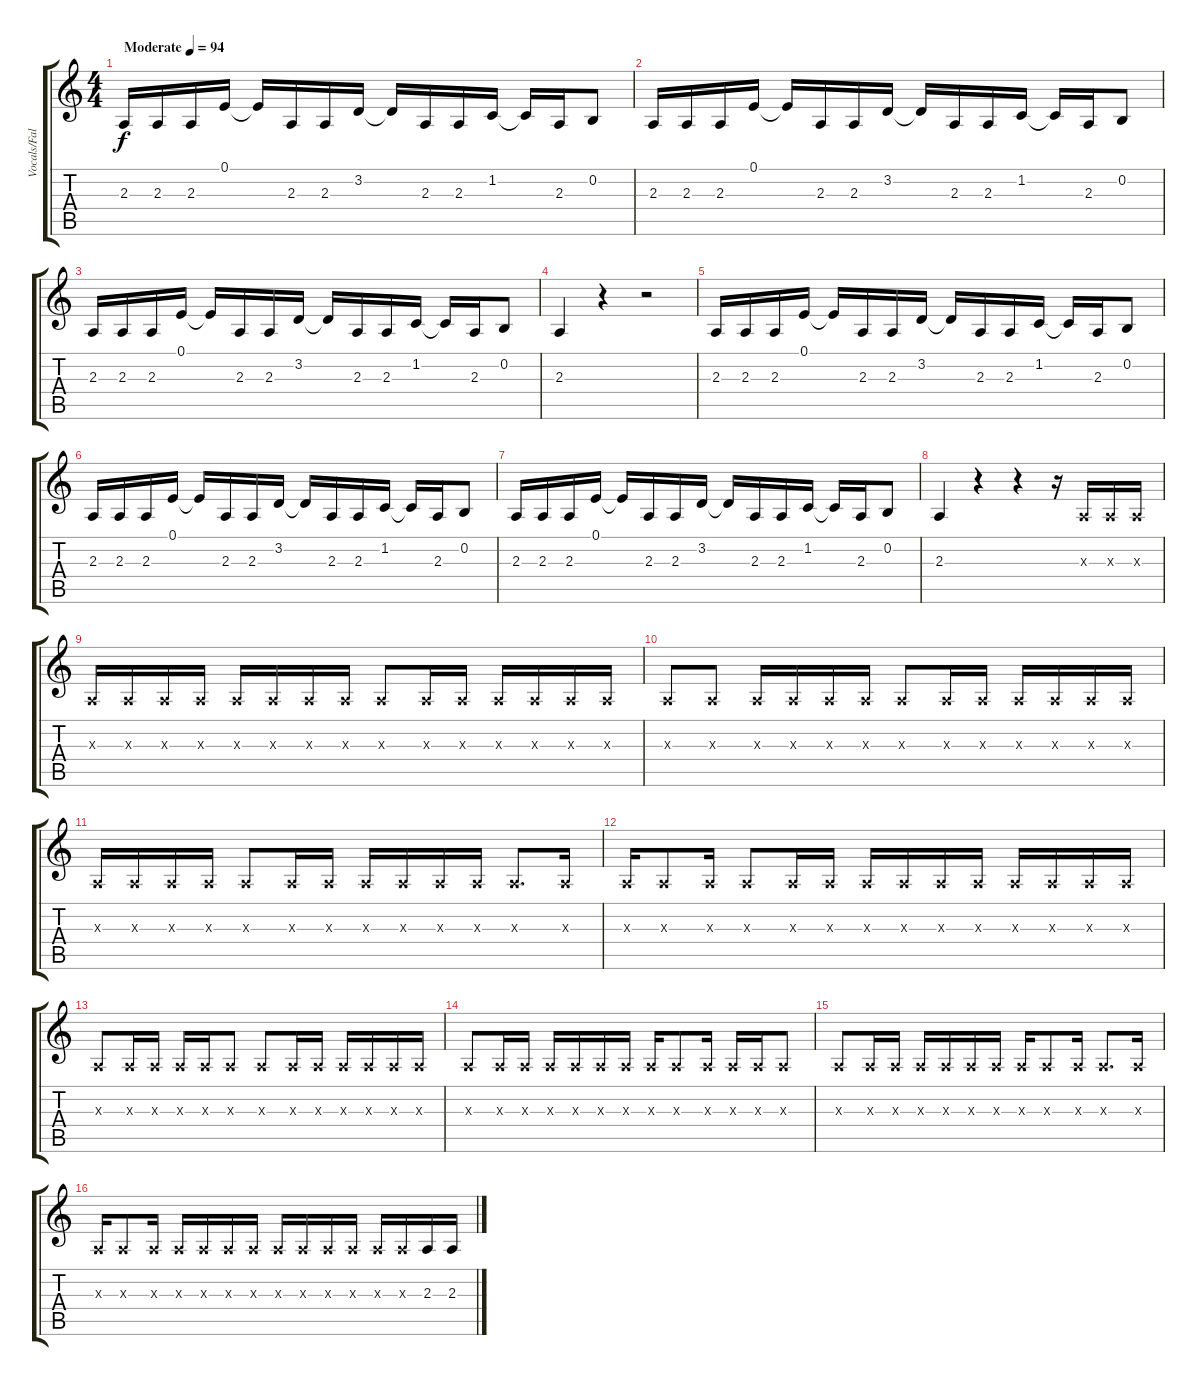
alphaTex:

\track ("Vocals/Falco" "Vocals/Fal") {instrument sopranosax}
\staff {score tabs}
\tuning (E4 B3 G3 D3 A2 E2) {hide}
\ts (4 4)
\tempo (94 "Moderate")
\clef g2
\ks c
2.3.16{dy f instrument sopranosax} 2.3.16 2.3.16 0.1.16 0.1{t}.16 2.3.16 2.3.16 3.2.16 3.2{t}.16 2.3.16 2.3.16 1.2.16 1.2{t}.16 2.3.16 0.2.8 |
2.3.16 2.3.16 2.3.16 0.1.16 0.1{t}.16 2.3.16 2.3.16 3.2.16 3.2{t}.16 2.3.16 2.3.16 1.2.16 1.2{t}.16 2.3.16 0.2.8 |
2.3.16 2.3.16 2.3.16 0.1.16 0.1{t}.16 2.3.16 2.3.16 3.2.16 3.2{t}.16 2.3.16 2.3.16 1.2.16 1.2{t}.16 2.3.16 0.2.8 |
2.3.4 r.4 r.2 |
2.3.16 2.3.16 2.3.16 0.1.16 0.1{t}.16 2.3.16 2.3.16 3.2.16 3.2{t}.16 2.3.16 2.3.16 1.2.16 1.2{t}.16 2.3.16 0.2.8 |
2.3.16 2.3.16 2.3.16 0.1.16 0.1{t}.16 2.3.16 2.3.16 3.2.16 3.2{t}.16 2.3.16 2.3.16 1.2.16 1.2{t}.16 2.3.16 0.2.8 |
2.3.16 2.3.16 2.3.16 0.1.16 0.1{t}.16 2.3.16 2.3.16 3.2.16 3.2{t}.16 2.3.16 2.3.16 1.2.16 1.2{t}.16 2.3.16 0.2.8 |
2.3.4 r.4 r.4 r.16 2.3{x}.16 2.3{x}.16 2.3{x}.16 |
2.3{x}.16 2.3{x}.16 2.3{x}.16 2.3{x}.16 2.3{x}.16 2.3{x}.16 2.3{x}.16 2.3{x}.16 2.3{x}.8 2.3{x}.16 2.3{x}.16 2.3{x}.16 2.3{x}.16 2.3{x}.16 2.3{x}.16 |
2.3{x}.8 2.3{x}.8 2.3{x}.16 2.3{x}.16 2.3{x}.16 2.3{x}.16 2.3{x}.8 2.3{x}.16 2.3{x}.16 2.3{x}.16 2.3{x}.16 2.3{x}.16 2.3{x}.16 |
2.3{x}.16 2.3{x}.16 2.3{x}.16 2.3{x}.16 2.3{x}.8 2.3{x}.16 2.3{x}.16 2.3{x}.16 2.3{x}.16 2.3{x}.16 2.3{x}.16 2.3{x}.8{d} 2.3{x}.16 |
2.3{x}.16 2.3{x}.8 2.3{x}.16 2.3{x}.8 2.3{x}.16 2.3{x}.16 2.3{x}.16 2.3{x}.16 2.3{x}.16 2.3{x}.16 2.3{x}.16 2.3{x}.16 2.3{x}.16 2.3{x}.16 |
2.3{x}.8 2.3{x}.16 2.3{x}.16 2.3{x}.16 2.3{x}.16 2.3{x}.8 2.3{x}.8 2.3{x}.16 2.3{x}.16 2.3{x}.16 2.3{x}.16 2.3{x}.16 2.3{x}.16 |
2.3{x}.8 2.3{x}.16 2.3{x}.16 2.3{x}.16 2.3{x}.16 2.3{x}.16 2.3{x}.16 2.3{x}.16 2.3{x}.8 2.3{x}.16 2.3{x}.16 2.3{x}.16 2.3{x}.8 |
2.3{x}.8 2.3{x}.16 2.3{x}.16 2.3{x}.16 2.3{x}.16 2.3{x}.16 2.3{x}.16 2.3{x}.16 2.3{x}.8 2.3{x}.16 2.3{x}.8{d} 2.3{x}.16 |
2.3{x}.16 2.3{x}.8 2.3{x}.16 2.3{x}.16 2.3{x}.16 2.3{x}.16 2.3{x}.16 2.3{x}.16 2.3{x}.16 2.3{x}.16 2.3{x}.16 2.3{x}.16 2.3{x}.16 2.3.16 2.3.16
